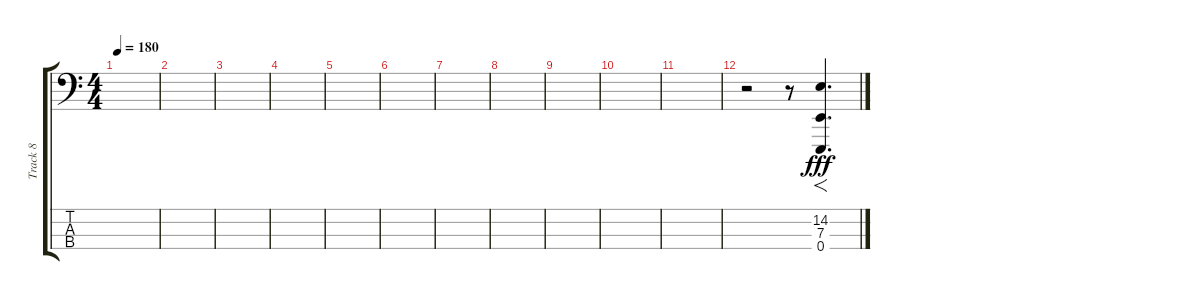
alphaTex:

\track ("Track 8" "Track 8") {instrument synthbrass1}
\staff {score tabs}
\tuning (G2 D2 A1 E1) {hide}
\ts (4 4)
\tempo 180
\clef f4
\ks c
|
|
|
|
|
|
|
|
|
|
|
r.2 r.8 (14.2 7.3 0.4).4{f d dy fff}
